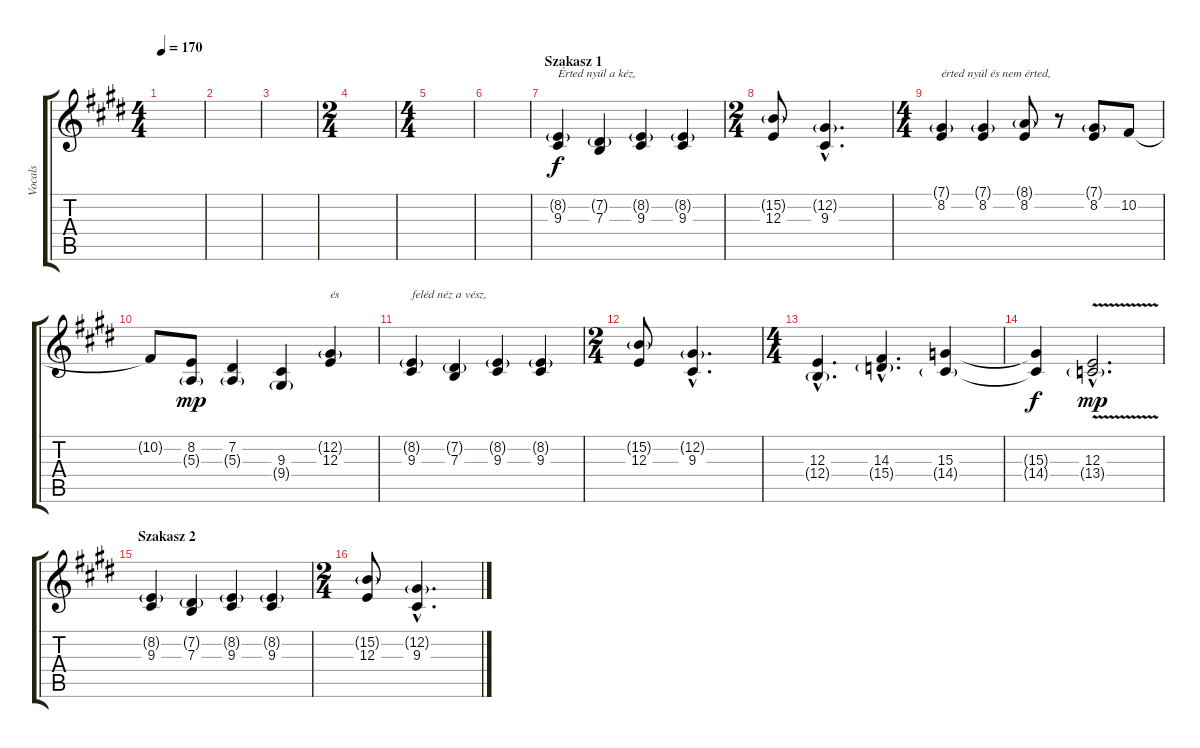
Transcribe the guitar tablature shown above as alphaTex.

\track ("Vocals" "Vocals") {instrument englishhorn}
\staff {score tabs}
\tuning (Db4 Ab3 E3 B2 Gb2 Db2) {hide}
\ts (4 4)
\tempo 170
\clef g2
\ks c#minor
|
|
|
\ts (2 4)
|
\ts (4 4)
|
|
\section ("" "Szakasz 1")
(8.2{g} 9.3).4{txt "Érted nyúl a kéz,"} (7.2{g} 7.3).4 (8.2{g} 9.3).4 (8.2{g} 9.3).4 |
\ts (2 4)
(15.2{g} 12.3).8 (12.2{g hac} 9.3{hac}).4{d} |
\ts (4 4)
(7.1{g} 8.2).4{txt "érted nyúl és nem érted,"} (7.1{g} 8.2).4 (8.1{g} 8.2).8 r.8 (7.1{g} 8.2).8 10.2.8{dy f} |
10.2{t}.8 (8.2 5.3{g}).8{dy mp} (7.2 5.3{g}).4 (9.3 9.4{g}).4 (12.2{g} 12.3).4{txt "és"} |
(8.2{g} 9.3).4{txt "feléd néz a vész,"} (7.2{g} 7.3).4 (8.2{g} 9.3).4 (8.2{g} 9.3).4 |
\ts (2 4)
(15.2{g} 12.3).8 (12.2{g hac} 9.3{hac}).4{d} |
\ts (4 4)
(12.3{hac} 12.4{g hac}).4{d} (14.3{hac} 15.4{g hac}).4{d} (15.3 14.4{g}).4 |
(15.3{t} 14.4{t}).4{dy f} (12.3{v hac} 13.4{g hac}).2{d dy mp} |
\section ("" "Szakasz 2")
(8.2{g} 9.3).4 (7.2{g} 7.3).4 (8.2{g} 9.3).4 (8.2{g} 9.3).4 |
\ts (2 4)
(15.2{g} 12.3).8 (12.2{g hac} 9.3{hac}).4{d}
